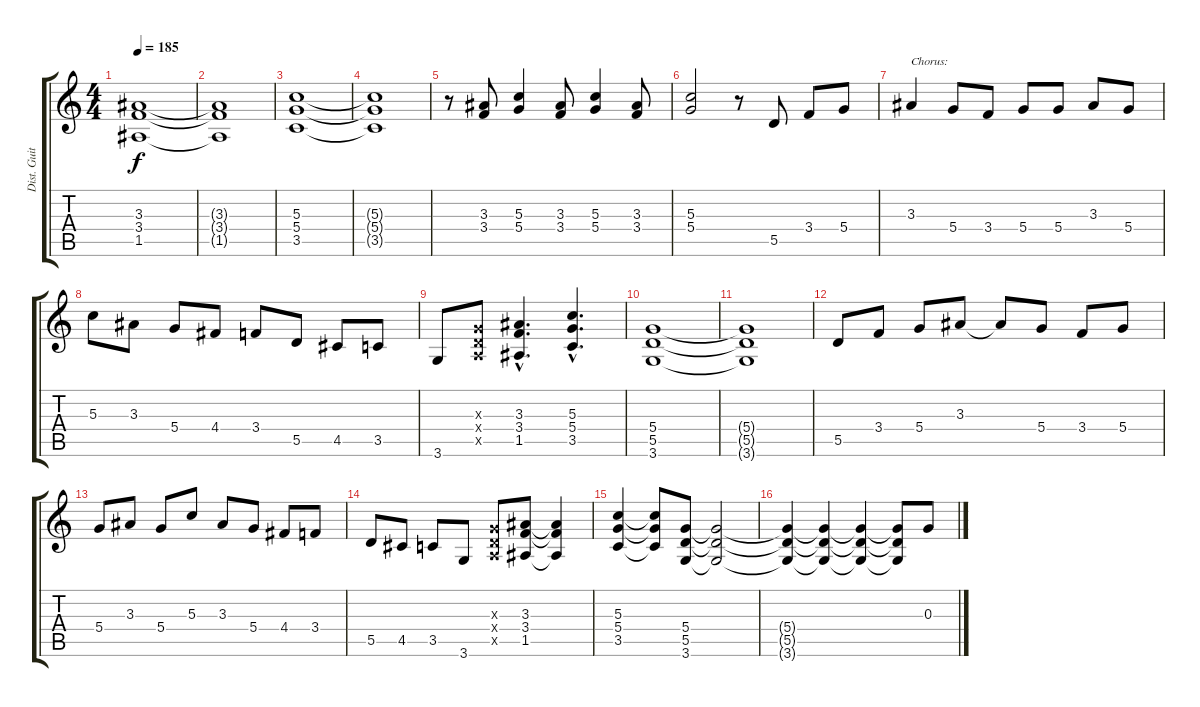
\track ("Dist. Guitar 2" "Dist. Guit") {instrument distortionguitar}
\staff {score tabs}
\tuning (E4 B3 G3 D3 A2 E2) {hide}
\ts (4 4)
\tempo 185
\clef g2
\ks c
(3.3 3.4 1.5).1{dy f} |
(3.3{t} 3.4{t} 1.5{t}).1 |
(5.3 5.4 3.5).1 |
(5.3{t} 5.4{t} 3.5{t}).1 |
r.8 (3.3 3.4).8 (5.3 5.4).4 (3.3 3.4).8 (5.3 5.4).4 (3.3 3.4).8 |
(5.3 5.4).2 r.8 5.5.8 3.4.8 5.4.8 |
3.3.4{txt "Chorus:"} 5.4.8 3.4.8 5.4.8 5.4.8 3.3.8 5.4.8 |
5.3.8 3.3.8 5.4.8 4.4.8 3.4.8 5.5.8 4.5.8 3.5.8 |
3.6.8 (0.3{x} 0.4{x} 0.5{x}).8 (3.3{hac} 3.4{hac} 1.5{hac}).4{d} (5.3{hac} 5.4{hac} 3.5{hac}).4{d} |
(5.4 5.5 3.6).1 |
(5.4{t} 5.5{t} 3.6{t}).1 |
5.5.8 3.4.8 5.4.8 3.3.8 3.3{t}.8 5.4.8 3.4.8 5.4.8 |
5.4.8 3.3.8 5.4.8 5.3.8 3.3.8 5.4.8 4.4.8 3.4.8 |
5.5.8 4.5.8 3.5.8 3.6.8 (0.3{x} 0.4{x} 0.5{x}).8 (3.3 3.4 1.5).8 (3.3{t} 3.4{t} 1.5{t}).4 |
(5.3 5.4 3.5).4 (5.3{t} 5.4{t} 3.5{t}).8 (5.4 5.5 3.6).8 (5.4{t} 5.5{t} 3.6{t}).2 |
(5.4{t} 5.5{t} 3.6{t}).4 (5.4{t} 5.5{t} 3.6{t}).4 (5.4{t} 5.5{t} 3.6{t}).4 (5.4{t} 5.5{t} 3.6{t}).8 0.3.8
